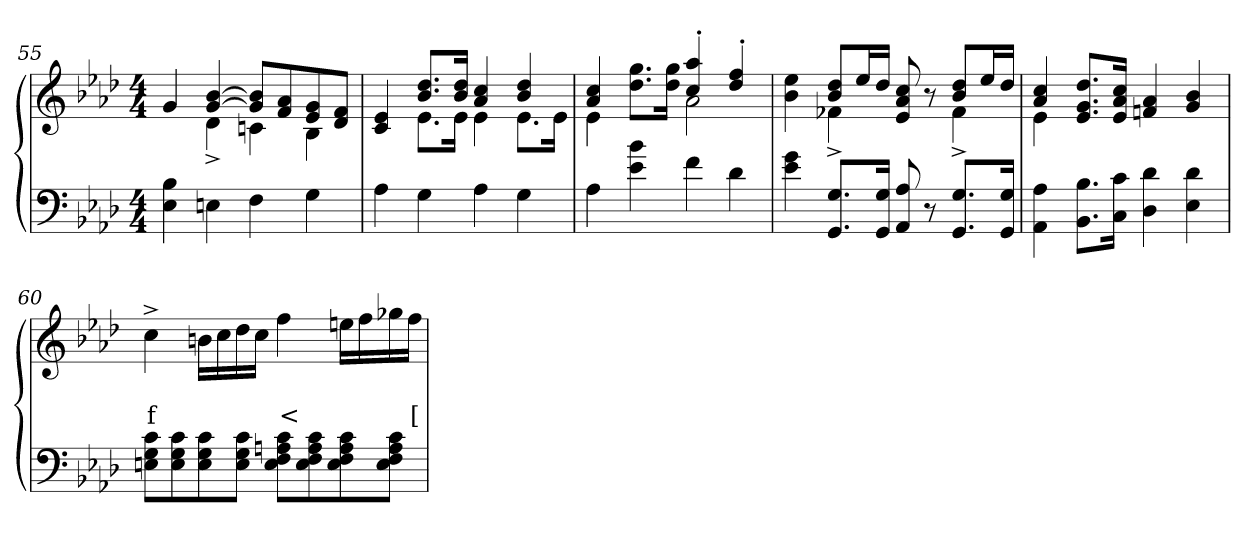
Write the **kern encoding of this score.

**kern	**kern	**text	**text
*part2	*part1	*part1	*part1
*staff2	*staff1	*staff1	*staff1
*clefF4	*clefG2	*	*
*k[b-e-a-d-]	*k[b-e-a-d-]	*	*
*M4/4	*M4/4	*	*
=55	=55	=55	=55
*	*^	*	*
4B- 4E-	4g	4ryy	.	.
4En	[4b- [4g	4d-^>	.	.
4F	8b-] 8g]L	4cn	.	.
.	8a- 8f	.	.	.
4G	8g 8e-	4B-	.	.
.	8f 8d-J	.	.	.
=56	=56	=56	=56	=56
4A-	4e- 4c	4ryy	.	.
4G	8.dd- 8.b-L	8.e-L	.	.
.	16dd- 16b-Jk	16e-Jk	.	.
4A-	4cc 4a-	4e-	.	.
4G	4dd- 4b-	8.e-L	.	.
.	.	16e-Jk	.	.
=57	=57	=57	=57	=57
4A-	4cc 4a-	4e-	.	.
4b- 4e-	8.gg 8.dd-L	4ryy	.	.
.	16gg 16dd-Jk	.	.	.
4f	4aa-'> 4cc'>	2a-	.	.
4d-	4ff'> 4dd-'>	.	.	.
=58	=58	=58	=58	=58
4g 4e-	4ee- 4b-	4ryy	.	.
8.G 8.GGL	8dd- 8b-L	4f-X^>	.	.
.	16ee-L	.	.	.
16G 16GGJk	16dd-JJ	.	.	.
8A-/ 8AA-/	8cc 8a- 8e-	4ryy	.	.
8r	8r	.	.	.
8.G 8.GGL	8dd- 8b-L	4f-^>	.	.
.	16ee-L	.	.	.
16G 16GGJk	16dd-JJ	.	.	.
=59	=59	=59	=59	=59
4A- 4AA-	4cc 4a-	4e-	.	.
8.B- 8.BB-L	8.dd- 8.g 8.e-L	2.ryy	.	.
16c 16CJk	16cc 16a- 16e-Jk	.	.	.
4d- 4D-	4a- 4fn	.	.	.
4d- 4E-	4b- 4g	.	.	.
*	*v	*v	*	*
=60	=60	=60	=60
8c 8G 8EnL	4cc^>	.	f
8c 8G 8E	.	.	.
8c 8G 8E	16bnLL	.	.
.	16cc	.	.
8c 8G 8EJ	16dd-	.	.
.	16ccJJ	.	.
8c 8An 8F 8EL	4ff	.	<
8c 8A 8F 8E	.	.	.
8c 8A 8F 8E	16eenLL	.	.
.	16ff	.	.
8c 8A 8F 8EJ	16gg-X	.	.
.	16ffJJ	.	[
=	=	=	=
*-	*-	*-	*-
